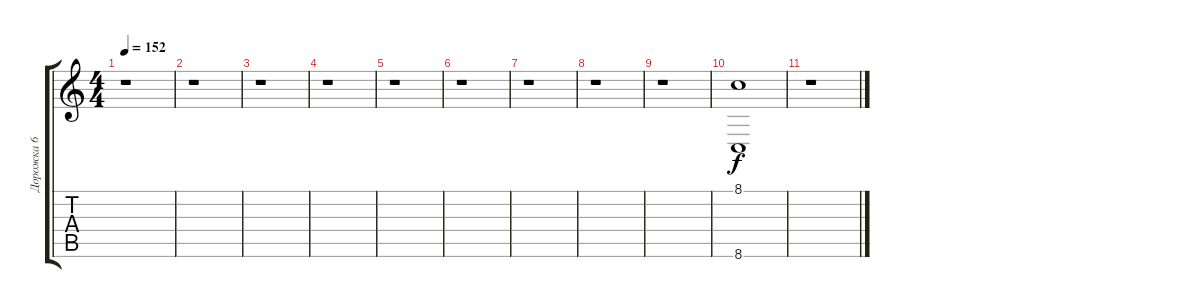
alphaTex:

\track ("Дорожка 6" "Дорожка 6") {instrument stringensemble1}
\staff {score tabs}
\tuning (E4 B3 G3 D3 A2 E2) {hide}
\ts (4 4)
\tempo 152
\clef g2
\ks c
r.1{dy f} |
r.1 |
r.1 |
r.1 |
r.1 |
r.1 |
r.1 |
r.1 |
r.1 |
(8.1 8.6).1 |
r.1
